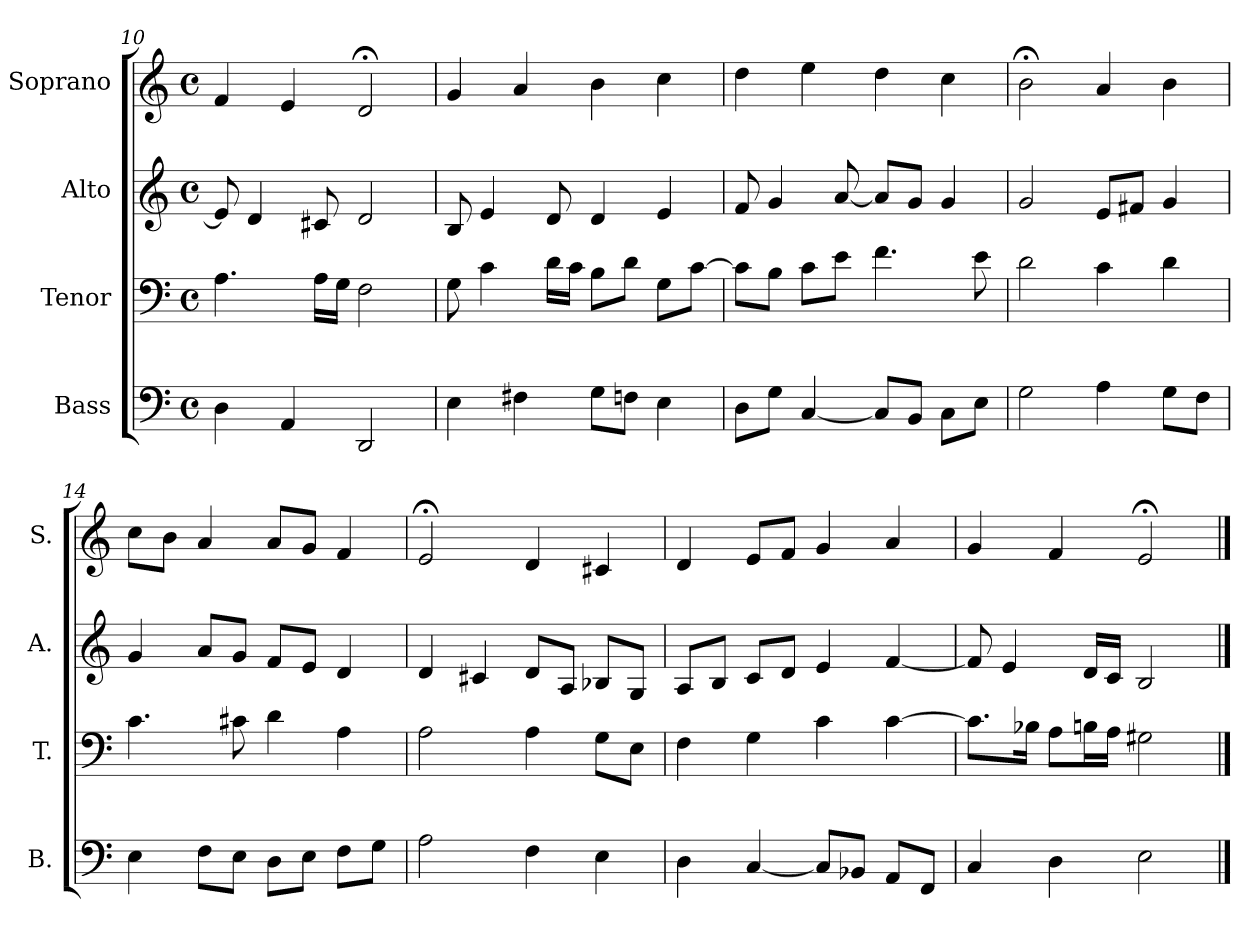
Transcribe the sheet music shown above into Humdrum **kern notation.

**kern	**kern	**kern	**kern
*part4	*part3	*part2	*part1
*staff4	*staff3	*staff2	*staff1
*I"Bass	*I"Tenor	*I"Alto	*I"Soprano
*I'B.	*I'T.	*I'A.	*I'S.
*clefF4	*clefF4	*clefG2	*clefG2
*k[]	*k[]	*k[]	*k[]
*a:	*a:	*a:	*a:
*M4/4	*M4/4	*M4/4	*M4/4
*met(c)	*met(c)	*met(c)	*met(c)
=10	=10	=10	=10
4D\	4.A\	8e/]	4f/
.	.	4d/	.
4AA/	.	.	4e/
.	16A\LL	8c#X/	.
.	16G\JJ	.	.
2DD/	2F\	2d/	2d;</
=11	=11	=11	=11
4E\	8G\	8B/	4g/
.	4c\	4e/	.
4F#X\	.	.	4a/
.	16d\LL	8d/	.
.	16c\JJ	.	.
8G\L	8B\L	4d/	4b\
8Fn\J	8d\J	.	.
4E\	8G\L	4e/	4cc\
.	[8c\J	.	.
=12	=12	=12	=12
8D\L	8c\L]	8f/	4dd\
8G\J	8B\J	4g/	.
[4C/	8c\L	.	4ee\
.	8e\J	[8a/	.
8C/L]	4.f\	8a/L]	4dd\
8BB/J	.	8g/J	.
8C\L	.	4g/	4cc\
8E\J	8e\	.	.
!!LO:PB:g=z
=13	=13	=13	=13
2G\	2d\	2g/	2b;<\
4A\	4c\	8e/L	4a/
.	.	8f#X/J	.
8G\L	4d\	4g/	4b\
8F\J	.	.	.
=14	=14	=14	=14
4E\	4.c\	4g/	8cc\L
.	.	.	8b\J
8F\L	.	8a/L	4a/
8E\J	8c#X\	8g/J	.
8D\L	4d\	8f/L	8a/L
8E\J	.	8e/J	8g/J
8F\L	4A\	4d/	4f/
8G\J	.	.	.
=15	=15	=15	=15
2A\	2A\	4d/	2e;</
.	.	4c#X/	.
4F\	4A\	8d/L	4d/
.	.	8A/J	.
4E\	8G\L	8B-X/L	4c#X/
.	8E\J	8G/J	.
=16	=16	=16	=16
4D\	4F\	8A/L	4d/
.	.	8B/J	.
[4C/	4G\	8c/L	8e/L
.	.	8d/J	8f/J
8C/L]	4c\	4e/	4g/
8BB-X/J	.	.	.
8AA/L	[4c\	[4f/	4a/
8FF/J	.	.	.
=17	=17	=17	=17
4C/	8.c\L]	8f/]	4g/
.	.	4e/	.
.	16B-X\Jk	.	.
4D\	8A\L	.	4f/
.	16Bn\L	16d/LL	.
.	16A\JJ	16c/JJ	.
2E\	2G#X\	2B/	2e;</
==	==	==	==
*-	*-	*-	*-
